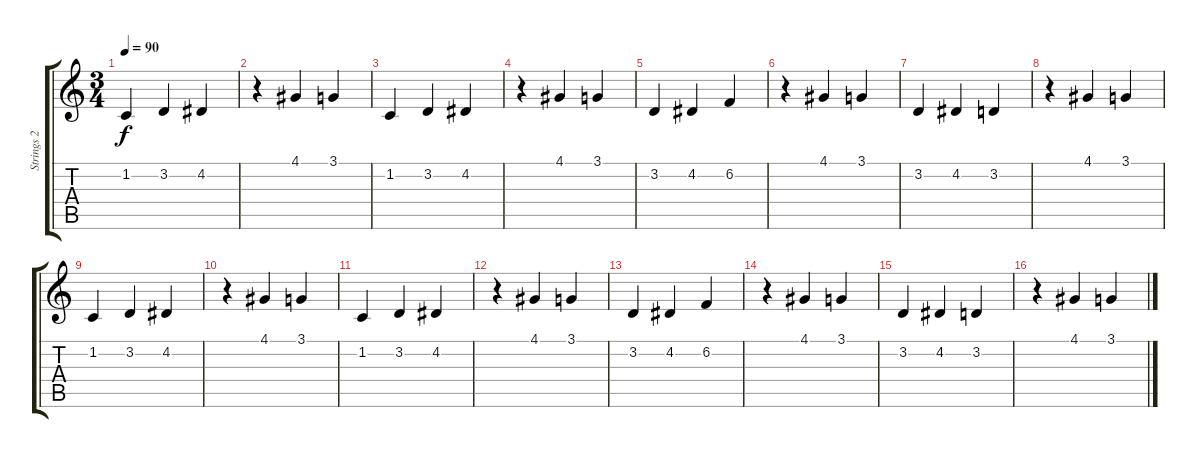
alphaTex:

\track ("Strings 2" "Strings 2") {instrument stringensemble1}
\staff {score tabs}
\tuning (E4 B3 G3 D3 A2 E2) {hide}
\ts (3 4)
\tempo 90
\clef g2
\ks c
1.2.4{dy f} 3.2.4 4.2.4 |
r.4 4.1.4 3.1.4 |
1.2.4 3.2.4 4.2.4 |
r.4 4.1.4 3.1.4 |
3.2.4 4.2.4 6.2.4 |
r.4 4.1.4 3.1.4 |
3.2.4 4.2.4 3.2.4 |
r.4 4.1.4 3.1.4 |
1.2.4 3.2.4 4.2.4 |
r.4 4.1.4 3.1.4 |
1.2.4 3.2.4 4.2.4 |
r.4 4.1.4 3.1.4 |
3.2.4 4.2.4 6.2.4 |
r.4 4.1.4 3.1.4 |
3.2.4 4.2.4 3.2.4 |
r.4 4.1.4 3.1.4
